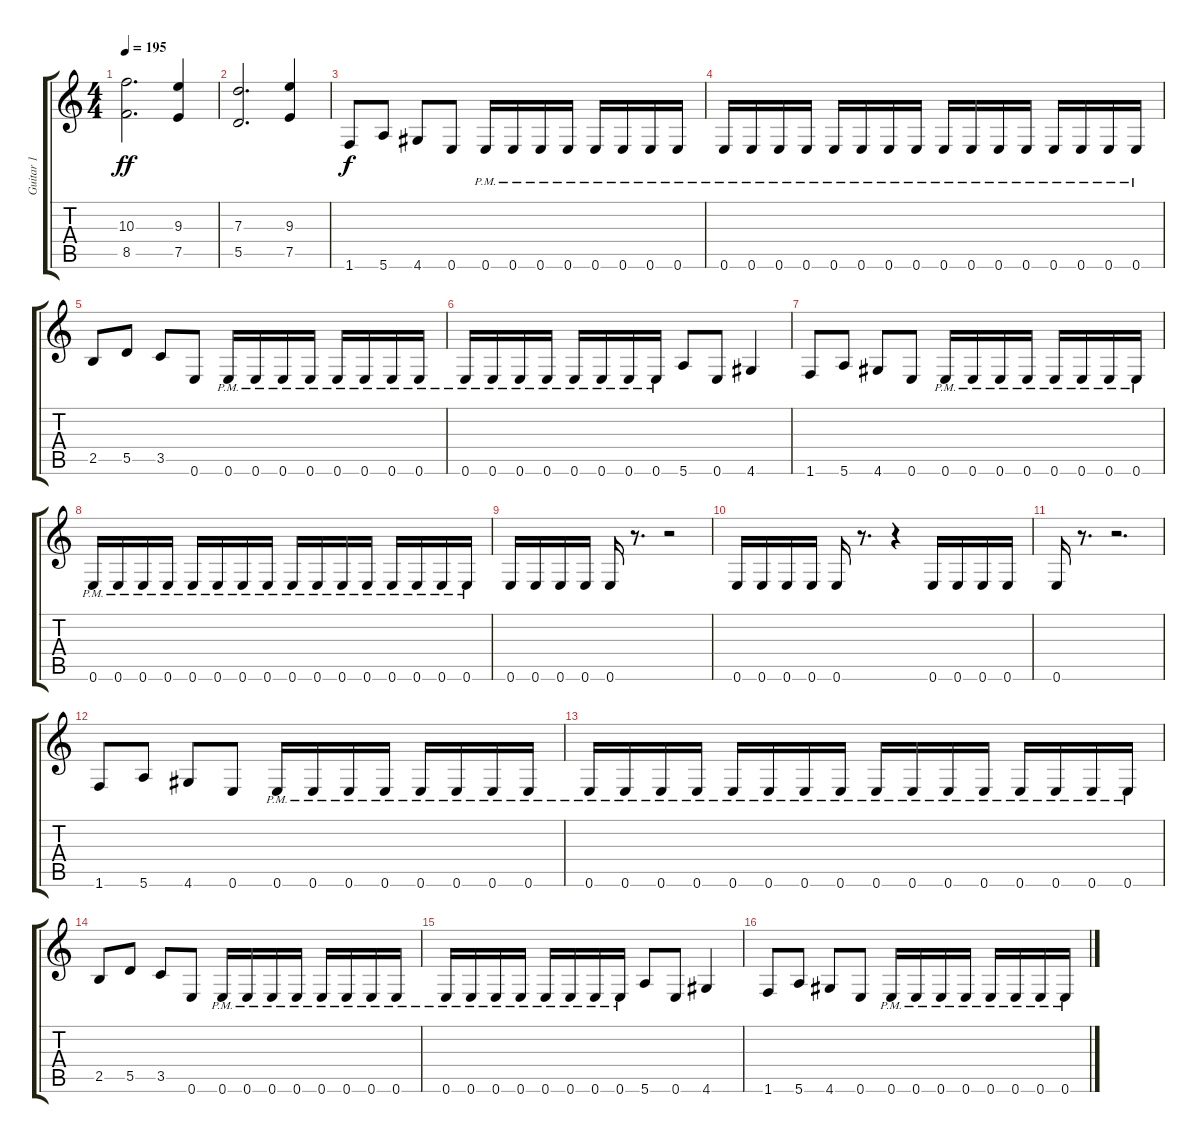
\track ("Guitar 1" "Guitar 1") {instrument distortionguitar}
\staff {score tabs}
\tuning (E4 B3 G3 D3 A2 E2) {hide}
\ts (4 4)
\tempo 195
\clef g2
\ks c
(10.3 8.5).2{d dy ff} (9.3 7.5).4 |
(7.3 5.5).2{d} (9.3 7.5).4 |
1.6.8{dy f} 5.6.8 4.6.8 0.6.8 0.6{pm}.16 0.6{pm}.16 0.6{pm}.16 0.6{pm}.16 0.6{pm}.16 0.6{pm}.16 0.6{pm}.16 0.6{pm}.16 |
0.6{pm}.16 0.6{pm}.16 0.6{pm}.16 0.6{pm}.16 0.6{pm}.16 0.6{pm}.16 0.6{pm}.16 0.6{pm}.16 0.6{pm}.16 0.6{pm}.16 0.6{pm}.16 0.6{pm}.16 0.6{pm}.16 0.6{pm}.16 0.6{pm}.16 0.6{pm}.16 |
2.5.8 5.5.8 3.5.8 0.6.8 0.6{pm}.16 0.6{pm}.16 0.6{pm}.16 0.6{pm}.16 0.6{pm}.16 0.6{pm}.16 0.6{pm}.16 0.6{pm}.16 |
0.6{pm}.16 0.6{pm}.16 0.6{pm}.16 0.6{pm}.16 0.6{pm}.16 0.6{pm}.16 0.6{pm}.16 0.6{pm}.16 5.6.8 0.6.8 4.6.4 |
1.6.8 5.6.8 4.6.8 0.6.8 0.6{pm}.16 0.6{pm}.16 0.6{pm}.16 0.6{pm}.16 0.6{pm}.16 0.6{pm}.16 0.6{pm}.16 0.6{pm}.16 |
0.6{pm}.16 0.6{pm}.16 0.6{pm}.16 0.6{pm}.16 0.6{pm}.16 0.6{pm}.16 0.6{pm}.16 0.6{pm}.16 0.6{pm}.16 0.6{pm}.16 0.6{pm}.16 0.6{pm}.16 0.6{pm}.16 0.6{pm}.16 0.6{pm}.16 0.6{pm}.16 |
0.6.16 0.6.16 0.6.16 0.6.16 0.6.16 r.8{d} r.2 |
0.6.16 0.6.16 0.6.16 0.6.16 0.6.16 r.8{d} r.4 0.6.16 0.6.16 0.6.16 0.6.16 |
0.6.16 r.8{d} r.2{d} |
1.6.8 5.6.8 4.6.8 0.6.8 0.6{pm}.16 0.6{pm}.16 0.6{pm}.16 0.6{pm}.16 0.6{pm}.16 0.6{pm}.16 0.6{pm}.16 0.6{pm}.16 |
0.6{pm}.16 0.6{pm}.16 0.6{pm}.16 0.6{pm}.16 0.6{pm}.16 0.6{pm}.16 0.6{pm}.16 0.6{pm}.16 0.6{pm}.16 0.6{pm}.16 0.6{pm}.16 0.6{pm}.16 0.6{pm}.16 0.6{pm}.16 0.6{pm}.16 0.6{pm}.16 |
2.5.8 5.5.8 3.5.8 0.6.8 0.6{pm}.16 0.6{pm}.16 0.6{pm}.16 0.6{pm}.16 0.6{pm}.16 0.6{pm}.16 0.6{pm}.16 0.6{pm}.16 |
0.6{pm}.16 0.6{pm}.16 0.6{pm}.16 0.6{pm}.16 0.6{pm}.16 0.6{pm}.16 0.6{pm}.16 0.6{pm}.16 5.6.8 0.6.8 4.6.4 |
1.6.8 5.6.8 4.6.8 0.6.8 0.6{pm}.16 0.6{pm}.16 0.6{pm}.16 0.6{pm}.16 0.6{pm}.16 0.6{pm}.16 0.6{pm}.16 0.6{pm}.16
